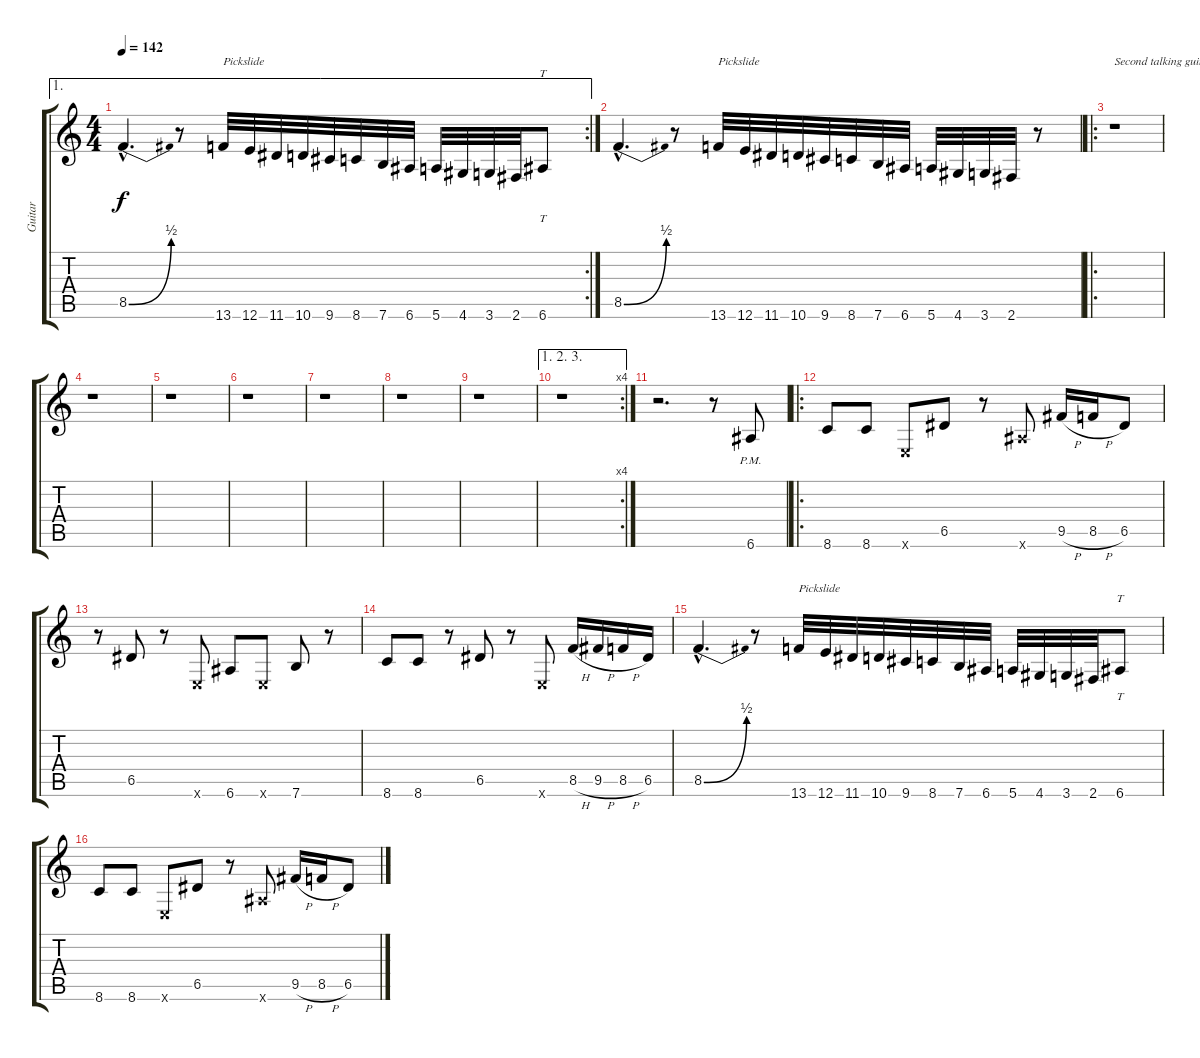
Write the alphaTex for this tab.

\track ("Guitar" "Guitar") {instrument distortionguitar}
\staff {score tabs}
\tuning (E4 B3 G3 D3 A2 E2) {hide}
\ae 1
\rc 2
\ts (4 4)
\tempo 142
\clef g2
\ks c
8.5{be (bend 0 0 60 2) hac}.4{d dy f} r.8 13.6.32{txt "Pickslide" volume 16 instrument guitarfretnoise} 12.6.32 11.6.32 10.6.32 9.6.32 8.6.32 7.6.32 6.6.32 5.6.32 4.6.32 3.6.32 2.6.32 6.6.8{tt volume 13 instrument distortionguitar} |
8.5{be (bend 0 0 60 2) hac}.4{d} r.8 13.6.32{txt "Pickslide" volume 16 instrument guitarfretnoise} 12.6.32 11.6.32 10.6.32 9.6.32 8.6.32 7.6.32 6.6.32 5.6.32 4.6.32 3.6.32 2.6.32 r.8{volume 13 instrument distortionguitar} |
\ro
r.1{txt "Second talking guitar part"} |
r.1 |
r.1 |
r.1 |
r.1 |
r.1 |
r.1 |
\ae (1 2 3)
\rc 4
r.1 |
r.2{d} r.8 6.6{pm}.8 |
\ro
8.6.8 8.6.8 0.6{x}.8 6.5.8 r.8 6.6{x}.8 9.5{h}.16 8.5{h}.16 6.5.8 |
r.8 6.5.8 r.8 0.6{x}.8 6.6.8 0.6{x}.8 7.6.8 r.8 |
8.6.8 8.6.8 r.8 6.5.8 r.8 0.6{x}.8 8.5{h}.16 9.5{h}.16 8.5{h}.16 6.5.16 |
8.5{be (bend 0 0 60 2) hac}.4{d} r.8 13.6.32{txt "Pickslide" volume 16 instrument guitarfretnoise} 12.6.32 11.6.32 10.6.32 9.6.32 8.6.32 7.6.32 6.6.32 5.6.32 4.6.32 3.6.32 2.6.32 6.6.8{tt volume 13 instrument distortionguitar} |
8.6.8 8.6.8 0.6{x}.8 6.5.8 r.8 6.6{x}.8 9.5{h}.16 8.5{h}.16 6.5.8
